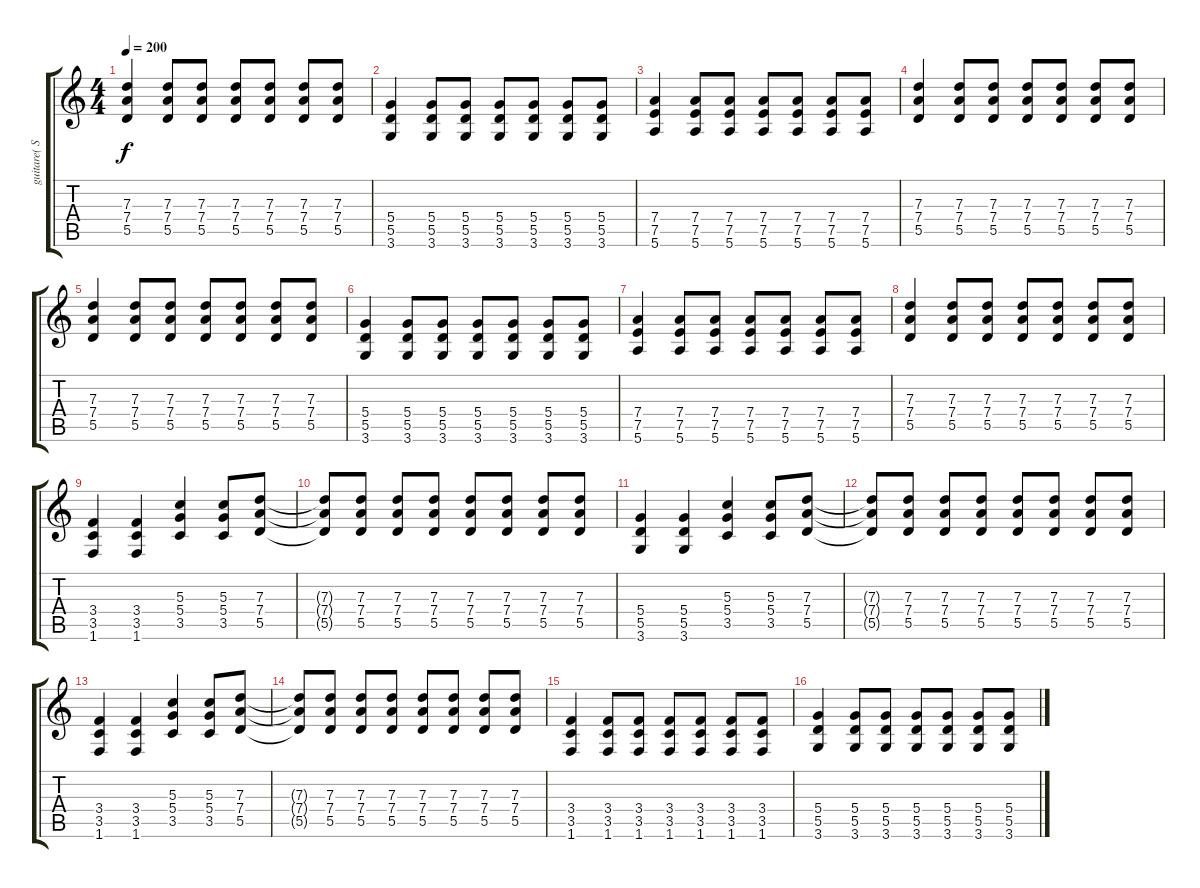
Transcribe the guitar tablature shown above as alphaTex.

\track ("guitare( Shaw Smash )" "guitare( S") {instrument distortionguitar}
\staff {score tabs}
\tuning (E4 B3 G3 D3 A2 E2) {hide}
\ts (4 4)
\tempo 200
\clef g2
\ks c
(7.3 7.4 5.5).4{dy f} (7.3 7.4 5.5).8 (7.3 7.4 5.5).8 (7.3 7.4 5.5).8 (7.3 7.4 5.5).8 (7.3 7.4 5.5).8 (7.3 7.4 5.5).8 |
(5.4 5.5 3.6).4 (5.4 5.5 3.6).8 (5.4 5.5 3.6).8 (5.4 5.5 3.6).8 (5.4 5.5 3.6).8 (5.4 5.5 3.6).8 (5.4 5.5 3.6).8 |
(7.4 7.5 5.6).4 (7.4 7.5 5.6).8 (7.4 7.5 5.6).8 (7.4 7.5 5.6).8 (7.4 7.5 5.6).8 (7.4 7.5 5.6).8 (7.4 7.5 5.6).8 |
(7.3 7.4 5.5).4 (7.3 7.4 5.5).8 (7.3 7.4 5.5).8 (7.3 7.4 5.5).8 (7.3 7.4 5.5).8 (7.3 7.4 5.5).8 (7.3 7.4 5.5).8 |
(7.3 7.4 5.5).4 (7.3 7.4 5.5).8 (7.3 7.4 5.5).8 (7.3 7.4 5.5).8 (7.3 7.4 5.5).8 (7.3 7.4 5.5).8 (7.3 7.4 5.5).8 |
(5.4 5.5 3.6).4 (5.4 5.5 3.6).8 (5.4 5.5 3.6).8 (5.4 5.5 3.6).8 (5.4 5.5 3.6).8 (5.4 5.5 3.6).8 (5.4 5.5 3.6).8 |
(7.4 7.5 5.6).4 (7.4 7.5 5.6).8 (7.4 7.5 5.6).8 (7.4 7.5 5.6).8 (7.4 7.5 5.6).8 (7.4 7.5 5.6).8 (7.4 7.5 5.6).8 |
(7.3 7.4 5.5).4 (7.3 7.4 5.5).8 (7.3 7.4 5.5).8 (7.3 7.4 5.5).8 (7.3 7.4 5.5).8 (7.3 7.4 5.5).8 (7.3 7.4 5.5).8 |
(3.4 3.5 1.6).4 (3.4 3.5 1.6).4 (5.3 5.4 3.5).4 (5.3 5.4 3.5).8 (7.3 7.4 5.5).8 |
(7.3{t} 7.4{t} 5.5{t}).8 (7.3 7.4 5.5).8 (7.3 7.4 5.5).8 (7.3 7.4 5.5).8 (7.3 7.4 5.5).8 (7.3 7.4 5.5).8 (7.3 7.4 5.5).8 (7.3 7.4 5.5).8 |
(5.4 5.5 3.6).4 (5.4 5.5 3.6).4 (5.3 5.4 3.5).4 (5.3 5.4 3.5).8 (7.3 7.4 5.5).8 |
(7.3{t} 7.4{t} 5.5{t}).8 (7.3 7.4 5.5).8 (7.3 7.4 5.5).8 (7.3 7.4 5.5).8 (7.3 7.4 5.5).8 (7.3 7.4 5.5).8 (7.3 7.4 5.5).8 (7.3 7.4 5.5).8 |
(3.4 3.5 1.6).4 (3.4 3.5 1.6).4 (5.3 5.4 3.5).4 (5.3 5.4 3.5).8 (7.3 7.4 5.5).8 |
(7.3{t} 7.4{t} 5.5{t}).8 (7.3 7.4 5.5).8 (7.3 7.4 5.5).8 (7.3 7.4 5.5).8 (7.3 7.4 5.5).8 (7.3 7.4 5.5).8 (7.3 7.4 5.5).8 (7.3 7.4 5.5).8 |
(3.4 3.5 1.6).4 (3.4 3.5 1.6).8 (3.4 3.5 1.6).8 (3.4 3.5 1.6).8 (3.4 3.5 1.6).8 (3.4 3.5 1.6).8 (3.4 3.5 1.6).8 |
(5.4 5.5 3.6).4 (5.4 5.5 3.6).8 (5.4 5.5 3.6).8 (5.4 5.5 3.6).8 (5.4 5.5 3.6).8 (5.4 5.5 3.6).8 (5.4 5.5 3.6).8
